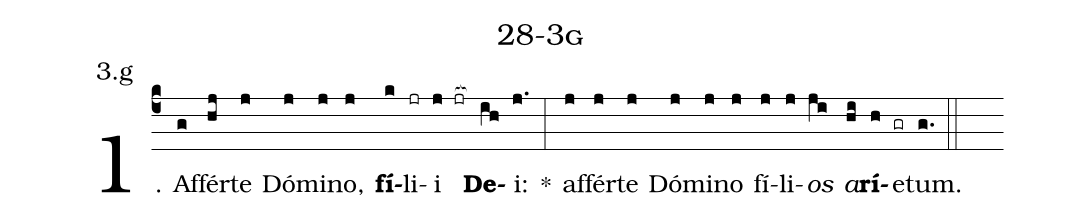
name: 28-3g;
annotation: 3.g;
%%
(c4)1. Af(g)fér(hj)te(j) Dó(j)mi(j)no,(j) <b>fí</b>(k)li(jr)i(j jr[ocb:1{]) <b>De</b>(ih[ocb:0}])i:(j.) *(:) af(j)fér(j)te(j) Dó(j)mi(j)no(j) fí(j)li(j)<i>os</i>(ji) <i>a</i>(hi)<b>rí</b>(h)e(gr)tum.(g.) (::)
